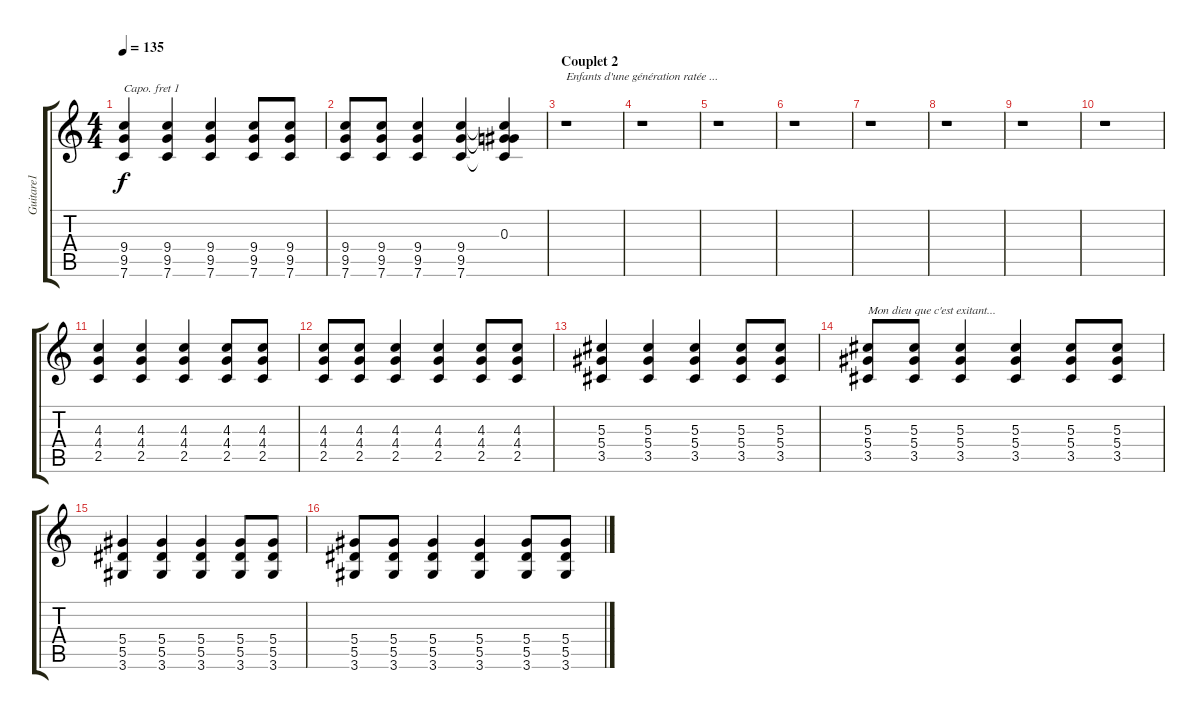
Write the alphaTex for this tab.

\track ("Guitare1" "Guitare1") {instrument electricguitarclean}
\staff {score tabs}
\capo 1
\tuning (E4 B3 G3 D3 A2 E2) {hide}
\ts (4 4)
\tempo 135
\clef g2
\ks c
(9.4 9.5 7.6).4{dy f} (9.4 9.5 7.6).4 (9.4 9.5 7.6).4 (9.4 9.5 7.6).8 (9.4 9.5 7.6).8 |
(9.4 9.5 7.6).8 (9.4 9.5 7.6).8 (9.4 9.5 7.6).4 (9.4 9.5 7.6).4 (0.3 9.4{t} 9.5{t} 7.6{t}).4 |
\section ("" "Couplet 2")
r.1{txt "Enfants d'une génération ratée ..."} |
r.1 |
r.1 |
r.1 |
r.1 |
r.1 |
r.1 |
r.1 |
(4.3 4.4 2.5).4{instrument electricguitarclean} (4.3 4.4 2.5).4 (4.3 4.4 2.5).4 (4.3 4.4 2.5).8 (4.3 4.4 2.5).8 |
(4.3 4.4 2.5).8 (4.3 4.4 2.5).8 (4.3 4.4 2.5).4 (4.3 4.4 2.5).4 (4.3 4.4 2.5).8 (4.3 4.4 2.5).8 |
(5.3 5.4 3.5).4 (5.3 5.4 3.5).4 (5.3 5.4 3.5).4 (5.3 5.4 3.5).8 (5.3 5.4 3.5).8 |
(5.3 5.4 3.5).8{txt "Mon dieu que c'est exitant..."} (5.3 5.4 3.5).8 (5.3 5.4 3.5).4 (5.3 5.4 3.5).4 (5.3 5.4 3.5).8 (5.3 5.4 3.5).8 |
(5.4 5.5 3.6).4 (5.4 5.5 3.6).4 (5.4 5.5 3.6).4 (5.4 5.5 3.6).8 (5.4 5.5 3.6).8 |
(5.4 5.5 3.6).8 (5.4 5.5 3.6).8 (5.4 5.5 3.6).4 (5.4 5.5 3.6).4 (5.4 5.5 3.6).8 (5.4 5.5 3.6).8
